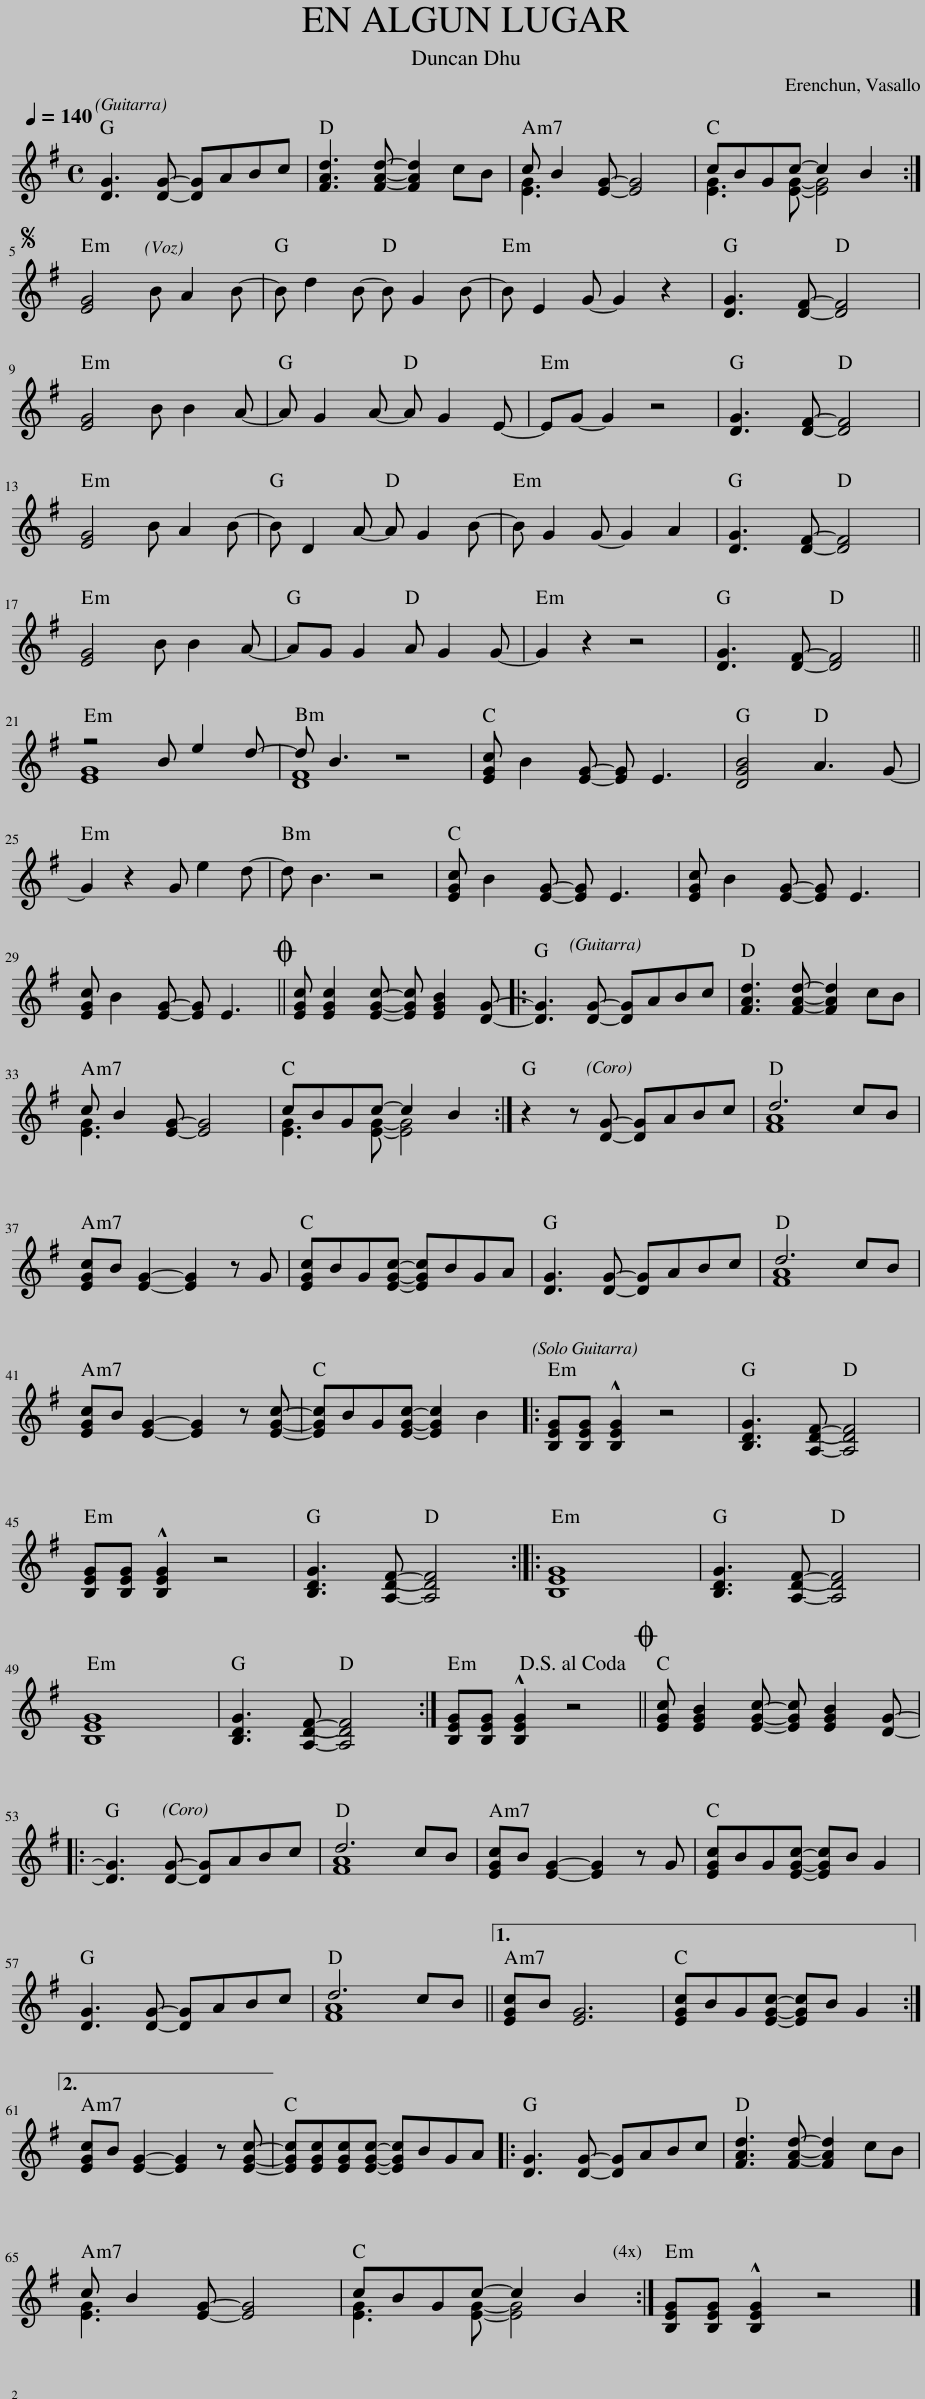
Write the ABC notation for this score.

X:1
%%score ( 1 2 )
L:1/8
Q:1/4=140
M:4/4
I:linebreak $
K:G
V:1 treble
V:2 treble
V:1
 [DG]3 [DG]- [DG]ABc | [FAd]3 [FAd]- [FAd]2 cB | c B2 [EG]- [EG]4 | cBGc- c2 B2 :|$S [EG]4 B A2 B- | %5
 B d2 B- B G2 B- | B E2 G- G2 z2 | [DG]3 [DF]- [DF]4 |$ [EG]4 B B2 A- | A G2 A- A G2 E- | %10
 EG- G2 z4 | [DG]3 [DF]- [DF]4 |$ [EG]4 B A2 B- | B D2 A- A G2 B- | B G2 G- G2 A2 | %15
 [DG]3 [DF]- [DF]4 |$ [EG]4 B B2 A- | AG G2 A G2 G- | G2 z2 z4 | [DG]3 [DF]- [DF]4 ||$ %20
 z4 B e2 d- | d B3 z4 | [EGc] B2 [EG]- [EG] E3 | [DGB]4 A3 G- |$ G2 z2 G e2 d- | %25
 d B3 z4 | [EGc] B2 [EG]- [EG] E3 | [EGc] B2 [EG]- [EG] E3 |$ [EGc] B2 [EG]- [EG] E3 ||O [EGc] [EGc]2 [EGc]- [EGc] [EGB]2 [DG]- |: %30
 [DG]3 [DG]- [DG]ABc | [FAd]3 [FAd]- [FAd]2 cB |$ c B2 [EG]- [EG]4 | cBGc- c2 B2 :| z2 z [DG]- [DG]ABc | %35
 d6 cB |$ [EGc]B [EG]2- [EG]2 z G | [EGc]BG[EGc]- [EGc]BGA | [DG]3 [DG]- [DG]ABc | d6 cB |$ %40
 [EGc]B [EG]2- [EG]2 z [EGc]- | [EGc]BG[EGc]- [EGc]2 B2 |: [B,EG][B,EG] !^![B,EG]2 z4 | [B,DG]3 [A,DF]- [A,DF]4 |$ [B,EG][B,EG] !^![B,EG]2 z4 | %45
 [B,DG]3 [A,DF]- [A,DF]4 :: [B,EG]8 | [B,DG]3 [A,DF]- [A,DF]4 |$ [B,EG]8 | [B,DG]3 [A,DF]- [A,DF]4 :| %50
 [B,EG][B,EG] !^![B,EG]2 z4!D.S.! ||O [EGc] [EGB]2 [EGc]- [EGc] [EGB]2 [DG]- |:$ [DG]3 [DG]- [DG]ABc | d6 cB | [EGc]B [EG]2- [EG]2 z G | %55
 [EGc]BG[EGc]- [EGc]B G2 |$ [DG]3 [DG]- [DG]ABc | d6 cB ||1 [EGc]B [EG]6 | [EGc]BG[EGc]- [EGc]B G2 :|2$ %60
 [EGc]B [EG]2- [EG]2 z [EGc]- || [EGc][EGc][EGc][EGc]- [EGc]BGA |: [DG]3 [DG]- [DG]ABc | [FAd]3 [FAd]- [FAd]2 cB |$ c B2 [EG]- [EG]4 | %65
 cBGc- c2 B2 :| [B,EG][B,EG] !^![B,EG]2 z4 |] %67
V:2
 x8 | x8 | [EG]3 x x4 | [EG]3 [EG]- [EG]4 :|$ x8 | %5
 x8 | x8 | x8 |$ x8 | x8 | %10
 x8 | x8 |$ x8 | x8 | x8 | %15
 x8 |$ x8 | x8 | x8 | x8 ||$ %20
 [EG]8 | [DF]8 | x8 | x8 |$ x8 | %25
 x8 | x8 | x8 |$ x8 || x8 |: %30
 x8 | x8 |$ [EG]3 x x4 | [EG]3 [EG]- [EG]4 :| x8 | %35
 [FA]8 |$ x8 | x8 | x8 | [FA]8 |$ %40
 x8 | x8 |: x8 | x8 |$ x8 | %45
 x8 :: x8 | x8 |$ x8 | x8 :| %50
 x8 || x8 |:$ x8 | [FA]8 | x8 | %55
 x8 |$ x8 | [FA]8 ||1 x8 | x8 :|2$ %60
 x8 || x8 |: x8 | x8 |$ [EG]3 x x4 | %65
 [EG]3 [EG]- [EG]4 :| x8 |] %67
